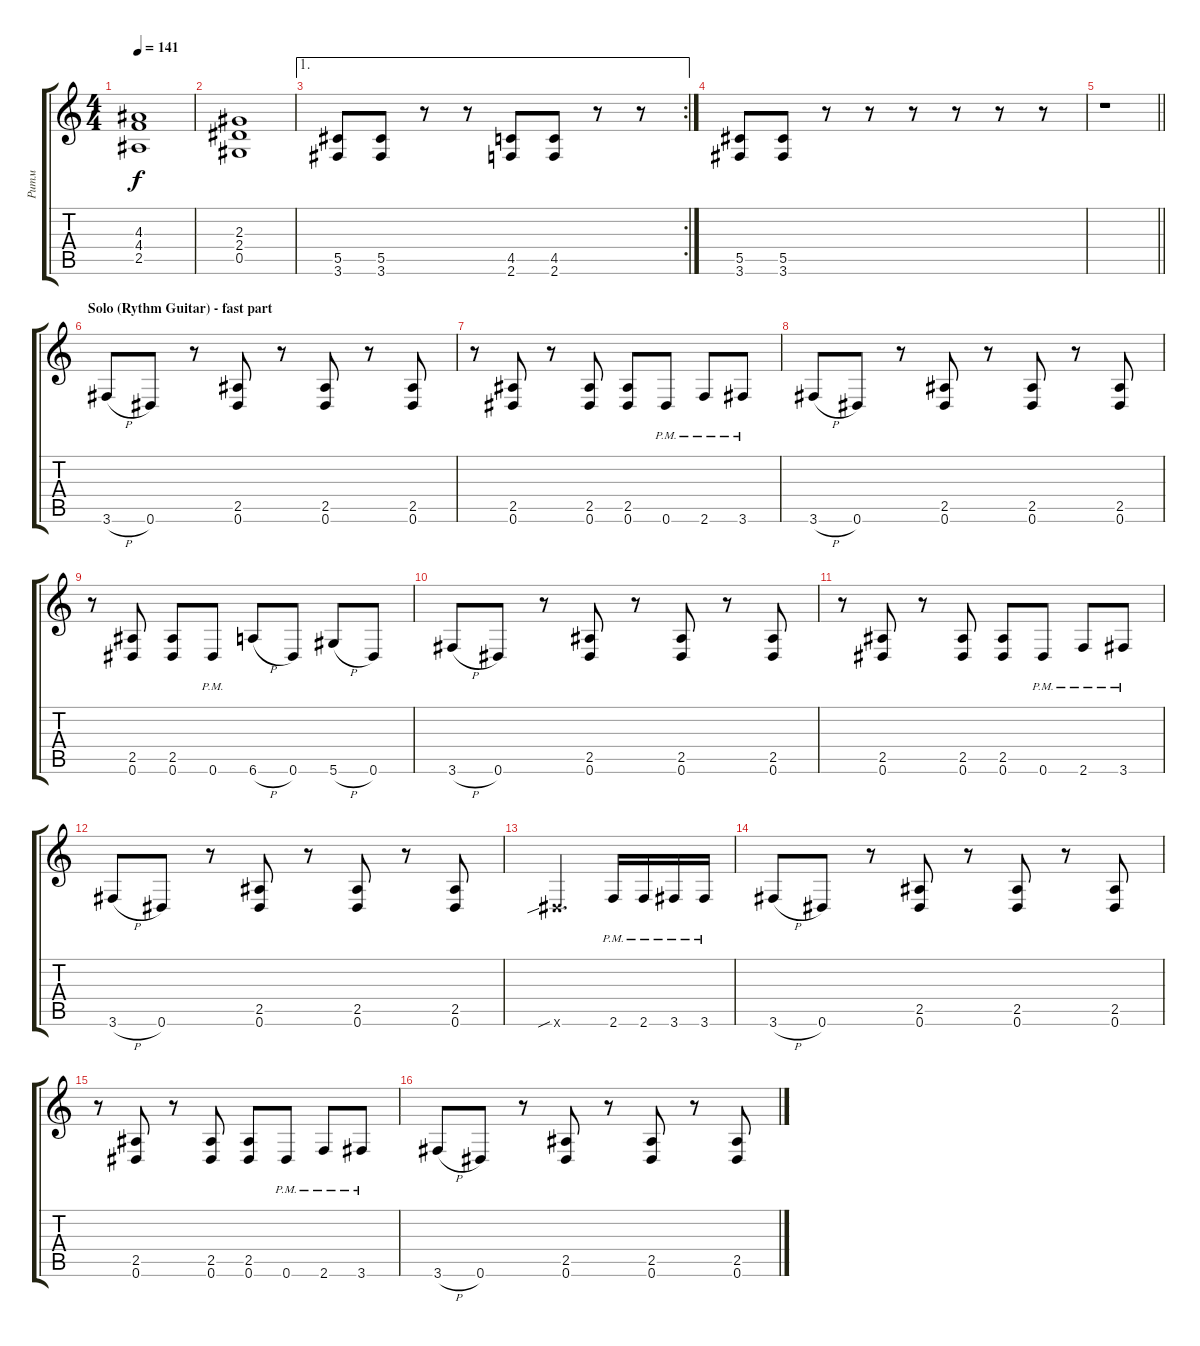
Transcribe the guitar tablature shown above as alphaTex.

\track ("Ритм" "Ритм") {instrument distortionguitar}
\staff {score tabs}
\tuning (Eb4 Bb3 Gb3 Db3 Ab2 Eb2) {hide}
\ts (4 4)
\tempo 141
\clef g2
\ks c
(4.3{t} 4.4{t} 2.5{t}).1{dy f} |
(2.3 2.4 0.5).1 |
\ae 1
\rc 2
(5.5 3.6).8 (5.5 3.6).8 r.8 r.8 (4.5 2.6).8 (4.5 2.6).8 r.8 r.8 |
(5.5 3.6).8 (5.5 3.6).8 r.8 r.8 r.8 r.8 r.8 r.8 |
\barLineRight lightlight
r.1 |
\section ("" "Solo (Rythm Guitar) - fast part")
3.6{h}.8 0.6.8 r.8 (2.5 0.6).8 r.8 (2.5 0.6).8 r.8 (2.5 0.6).8 |
r.8 (2.5 0.6).8 r.8 (2.5 0.6).8 (2.5 0.6).8 0.6{pm}.8 2.6{pm}.8 3.6{pm}.8 |
3.6{h}.8 0.6.8 r.8 (2.5 0.6).8 r.8 (2.5 0.6).8 r.8 (2.5 0.6).8 |
r.8 (2.5 0.6).8 (2.5 0.6).8 0.6{pm}.8 6.6{h}.8 0.6.8 5.6{h}.8 0.6.8 |
3.6{h}.8 0.6.8 r.8 (2.5 0.6).8 r.8 (2.5 0.6).8 r.8 (2.5 0.6).8 |
r.8 (2.5 0.6).8 r.8 (2.5 0.6).8 (2.5 0.6).8 0.6{pm}.8 2.6{pm}.8 3.6{pm}.8 |
3.6{h}.8 0.6.8 r.8 (2.5 0.6).8 r.8 (2.5 0.6).8 r.8 (2.5 0.6).8 |
0.6{sib x}.2{d} 2.6{pm}.16 2.6{pm}.16 3.6{pm}.16 3.6{pm}.16 |
3.6{h}.8 0.6.8 r.8 (2.5 0.6).8 r.8 (2.5 0.6).8 r.8 (2.5 0.6).8 |
r.8 (2.5 0.6).8 r.8 (2.5 0.6).8 (2.5 0.6).8 0.6{pm}.8 2.6{pm}.8 3.6{pm}.8 |
3.6{h}.8 0.6.8 r.8 (2.5 0.6).8 r.8 (2.5 0.6).8 r.8 (2.5 0.6).8
